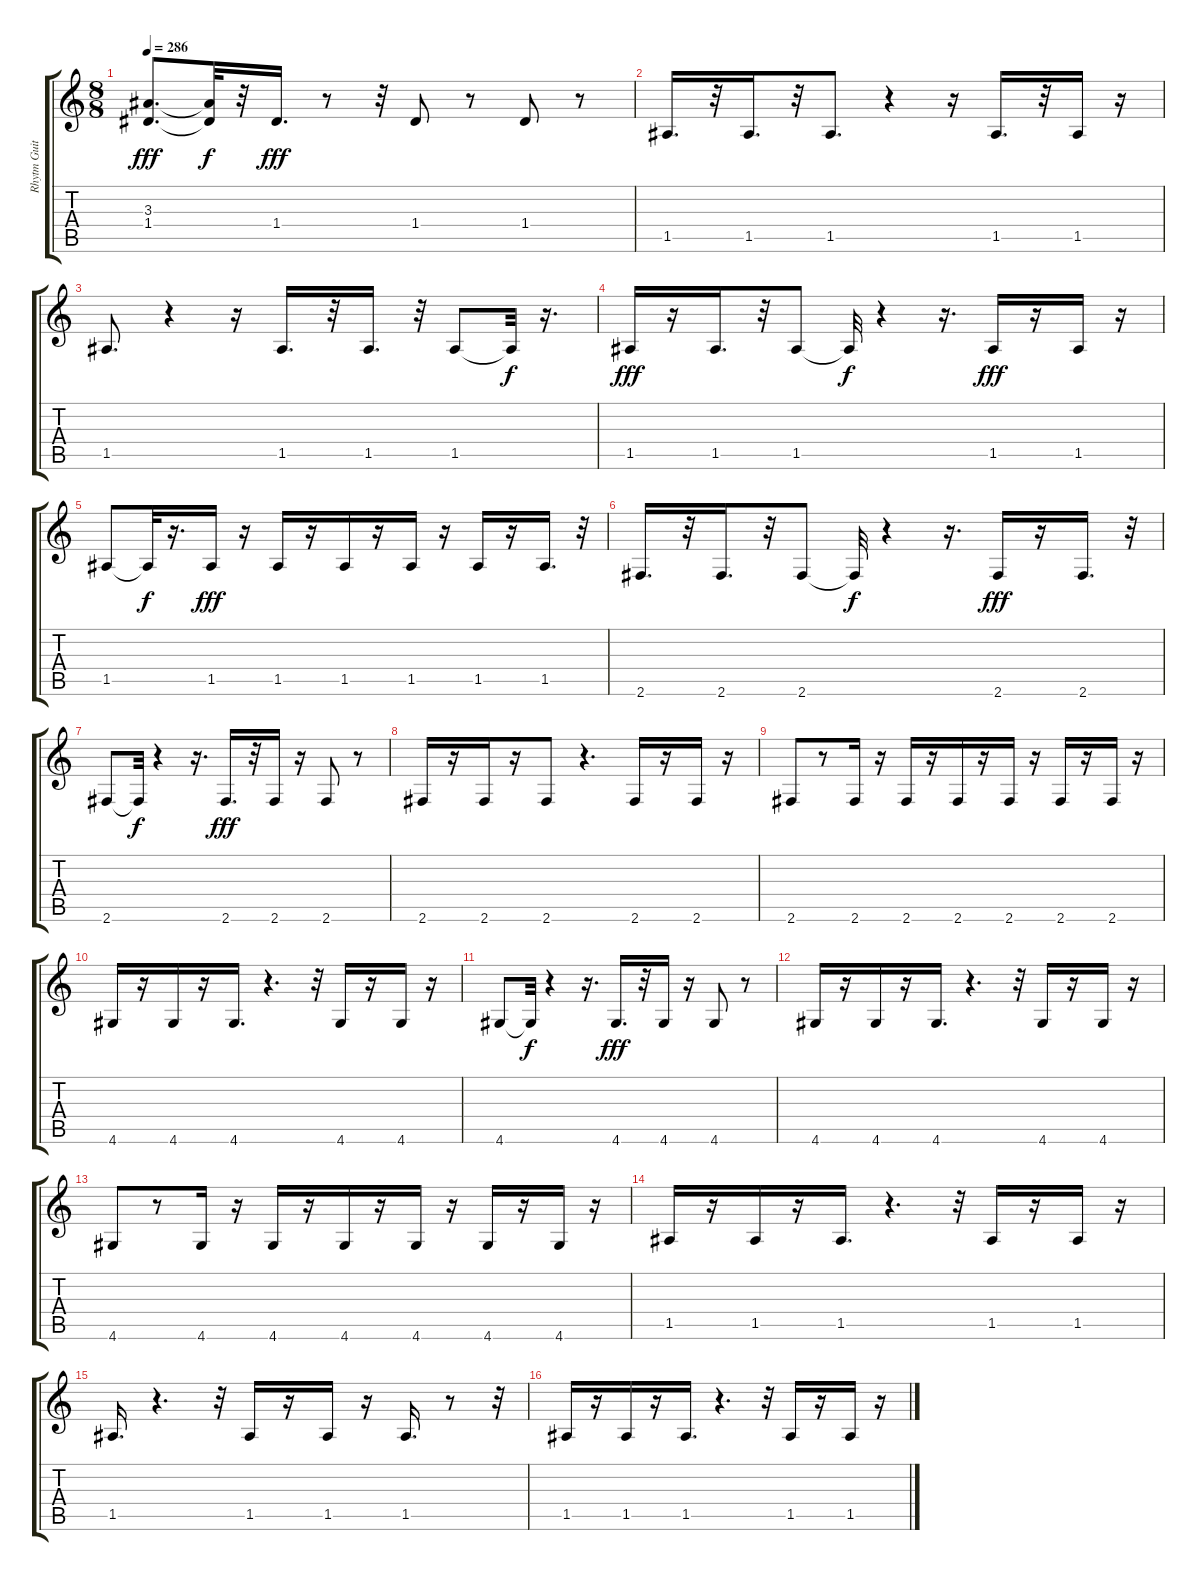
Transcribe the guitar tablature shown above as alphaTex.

\track ("Rhytm Guitar" "Rhytm Guit") {instrument distortionguitar}
\staff {score tabs}
\tuning (E4 B3 G3 D3 A2 E2) {hide}
\ts (8 8)
\tempo 286
\clef g2
\ks c
(3.3 1.4).8{d dy fff} (3.3{t} 1.4{t}).32{dy f} r.32 1.4.16{d dy fff} r.8 r.32 1.4.8 r.8 1.4.8 r.8 |
1.5.16{d} r.32 1.5.16{d} r.32 1.5.8{d} r.4 r.16 1.5.16{d} r.32 1.5.16 r.16 |
1.5.8{d} r.4 r.16 1.5.16{d} r.32 1.5.16{d} r.32 1.5.8 1.5{t}.32{dy f} r.16{d} |
1.5.16{dy fff} r.16 1.5.16{d} r.32 1.5.8 1.5{t}.32{dy f} r.4 r.16{d} 1.5.16{dy fff} r.16 1.5.16 r.16 |
1.5.8 1.5{t}.32{dy f} r.16{d} 1.5.16{dy fff} r.16 1.5.16 r.16 1.5.16 r.16 1.5.16 r.16 1.5.16 r.16 1.5.16{d} r.32 |
2.6.16{d} r.32 2.6.16{d} r.32 2.6.8 2.6{t}.32{dy f} r.4 r.16{d} 2.6.16{dy fff} r.16 2.6.16{d} r.32 |
2.6.8 2.6{t}.32{dy f} r.4 r.16{d} 2.6.16{d dy fff} r.32 2.6.16 r.16 2.6.8 r.8 |
2.6.16 r.16 2.6.16 r.16 2.6.8 r.4{d} 2.6.16 r.16 2.6.16 r.16 |
2.6.8 r.8 2.6.16 r.16 2.6.16 r.16 2.6.16 r.16 2.6.16 r.16 2.6.16 r.16 2.6.16 r.16 |
4.6.16 r.16 4.6.16 r.16 4.6.16{d} r.4{d} r.32 4.6.16 r.16 4.6.16 r.16 |
4.6.8 4.6{t}.32{dy f} r.4 r.16{d} 4.6.16{d dy fff} r.32 4.6.16 r.16 4.6.8 r.8 |
4.6.16 r.16 4.6.16 r.16 4.6.16{d} r.4{d} r.32 4.6.16 r.16 4.6.16 r.16 |
4.6.8 r.8 4.6.16 r.16 4.6.16 r.16 4.6.16 r.16 4.6.16 r.16 4.6.16 r.16 4.6.16 r.16 |
1.5.16 r.16 1.5.16 r.16 1.5.16{d} r.4{d} r.32 1.5.16 r.16 1.5.16 r.16 |
1.5.16{d} r.4{d} r.32 1.5.16 r.16 1.5.16 r.16 1.5.16{d} r.8 r.32 |
1.5.16 r.16 1.5.16 r.16 1.5.16{d} r.4{d} r.32 1.5.16 r.16 1.5.16 r.16
